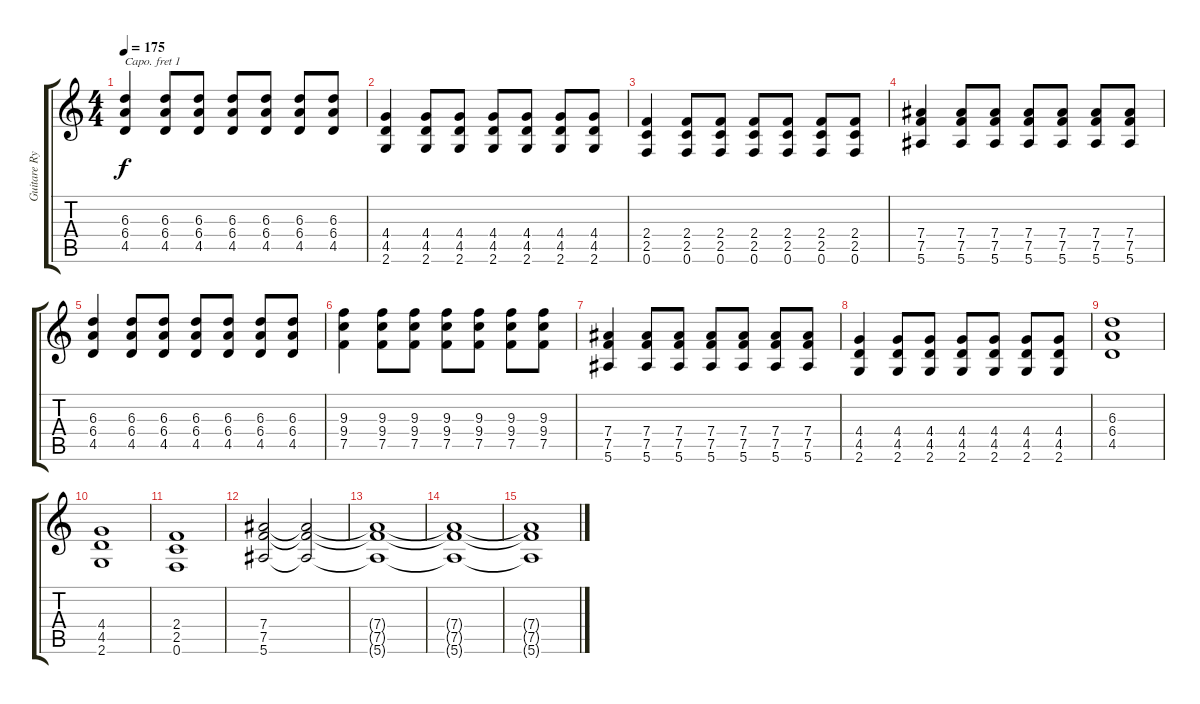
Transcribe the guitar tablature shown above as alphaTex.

\track ("Guitare Rythmique" "Guitare Ry") {instrument distortionguitar}
\staff {score tabs}
\capo 1
\tuning (E4 B3 G3 D3 A2 E2) {hide}
\ts (4 4)
\tempo 175
\clef g2
\ks c
(6.3 6.4 4.5).4{dy f volume 14} (6.3 6.4 4.5).8 (6.3 6.4 4.5).8 (6.3 6.4 4.5).8 (6.3 6.4 4.5).8 (6.3 6.4 4.5).8 (6.3 6.4 4.5).8 |
(4.4 4.5 2.6).4 (4.4 4.5 2.6).8 (4.4 4.5 2.6).8 (4.4 4.5 2.6).8 (4.4 4.5 2.6).8 (4.4 4.5 2.6).8 (4.4 4.5 2.6).8 |
(2.4 2.5 0.6).4 (2.4 2.5 0.6).8 (2.4 2.5 0.6).8 (2.4 2.5 0.6).8 (2.4 2.5 0.6).8 (2.4 2.5 0.6).8 (2.4 2.5 0.6).8 |
(7.4 7.5 5.6).4 (7.4 7.5 5.6).8 (7.4 7.5 5.6).8 (7.4 7.5 5.6).8 (7.4 7.5 5.6).8 (7.4 7.5 5.6).8 (7.4 7.5 5.6).8 |
(6.3 6.4 4.5).4 (6.3 6.4 4.5).8 (6.3 6.4 4.5).8 (6.3 6.4 4.5).8 (6.3 6.4 4.5).8 (6.3 6.4 4.5).8 (6.3 6.4 4.5).8 |
(9.3 9.4 7.5).4 (9.3 9.4 7.5).8 (9.3 9.4 7.5).8 (9.3 9.4 7.5).8 (9.3 9.4 7.5).8 (9.3 9.4 7.5).8 (9.3 9.4 7.5).8 |
(7.4 7.5 5.6).4 (7.4 7.5 5.6).8 (7.4 7.5 5.6).8 (7.4 7.5 5.6).8 (7.4 7.5 5.6).8 (7.4 7.5 5.6).8 (7.4 7.5 5.6).8 |
(4.4 4.5 2.6).4 (4.4 4.5 2.6).8 (4.4 4.5 2.6).8 (4.4 4.5 2.6).8 (4.4 4.5 2.6).8 (4.4 4.5 2.6).8 (4.4 4.5 2.6).8 |
(6.3 6.4 4.5).1 |
(4.4 4.5 2.6).1 |
(2.4 2.5 0.6).1 |
(7.4 7.5 5.6).2 (7.4{t} 7.5{t} 5.6{t}).2{volume 0} |
(7.4{t} 7.5{t} 5.6{t}).1 |
(7.4{t} 7.5{t} 5.6{t}).1 |
(7.4{t} 7.5{t} 5.6{t}).1
